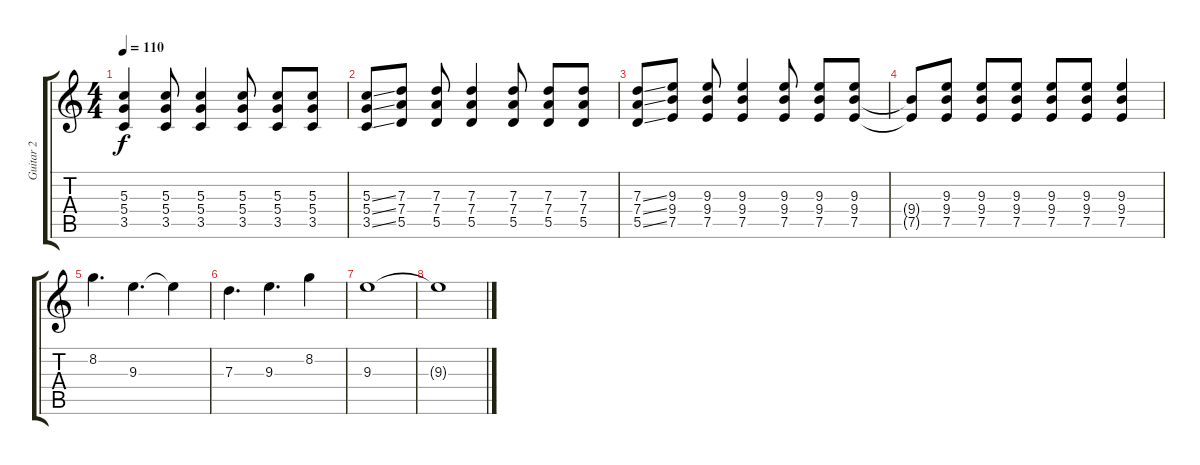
\track ("Guitar 2" "Guitar 2") {instrument overdrivenguitar}
\staff {score tabs}
\tuning (E4 B3 G3 D3 A2 E2) {hide}
\ts (4 4)
\tempo 110
\clef g2
\ks c
(5.3 5.4 3.5).4{dy f} (5.3 5.4 3.5).8 (5.3 5.4 3.5).4 (5.3 5.4 3.5).8 (5.3 5.4 3.5).8 (5.3 5.4 3.5).8 |
(5.3{ss} 5.4{ss} 3.5{ss}).8 (7.3 7.4 5.5).8 (7.3 7.4 5.5).8 (7.3 7.4 5.5).4 (7.3 7.4 5.5).8 (7.3 7.4 5.5).8 (7.3 7.4 5.5).8 |
(7.3{ss} 7.4{ss} 5.5{ss}).8 (9.3 9.4 7.5).8 (9.3 9.4 7.5).8 (9.3 9.4 7.5).4 (9.3 9.4 7.5).8 (9.3 9.4 7.5).8 (9.3 9.4 7.5).8 |
(9.4{t} 7.5{t}).8 (9.3 9.4 7.5).8 (9.3 9.4 7.5).8 (9.3 9.4 7.5).8 (9.3 9.4 7.5).8 (9.3 9.4 7.5).8 (9.3 9.4 7.5).4 |
8.2.4{d} 9.3.4{d} 9.3{t}.4 |
7.3.4{d} 9.3.4{d} 8.2.4 |
9.3.1 |
9.3{t}.1
